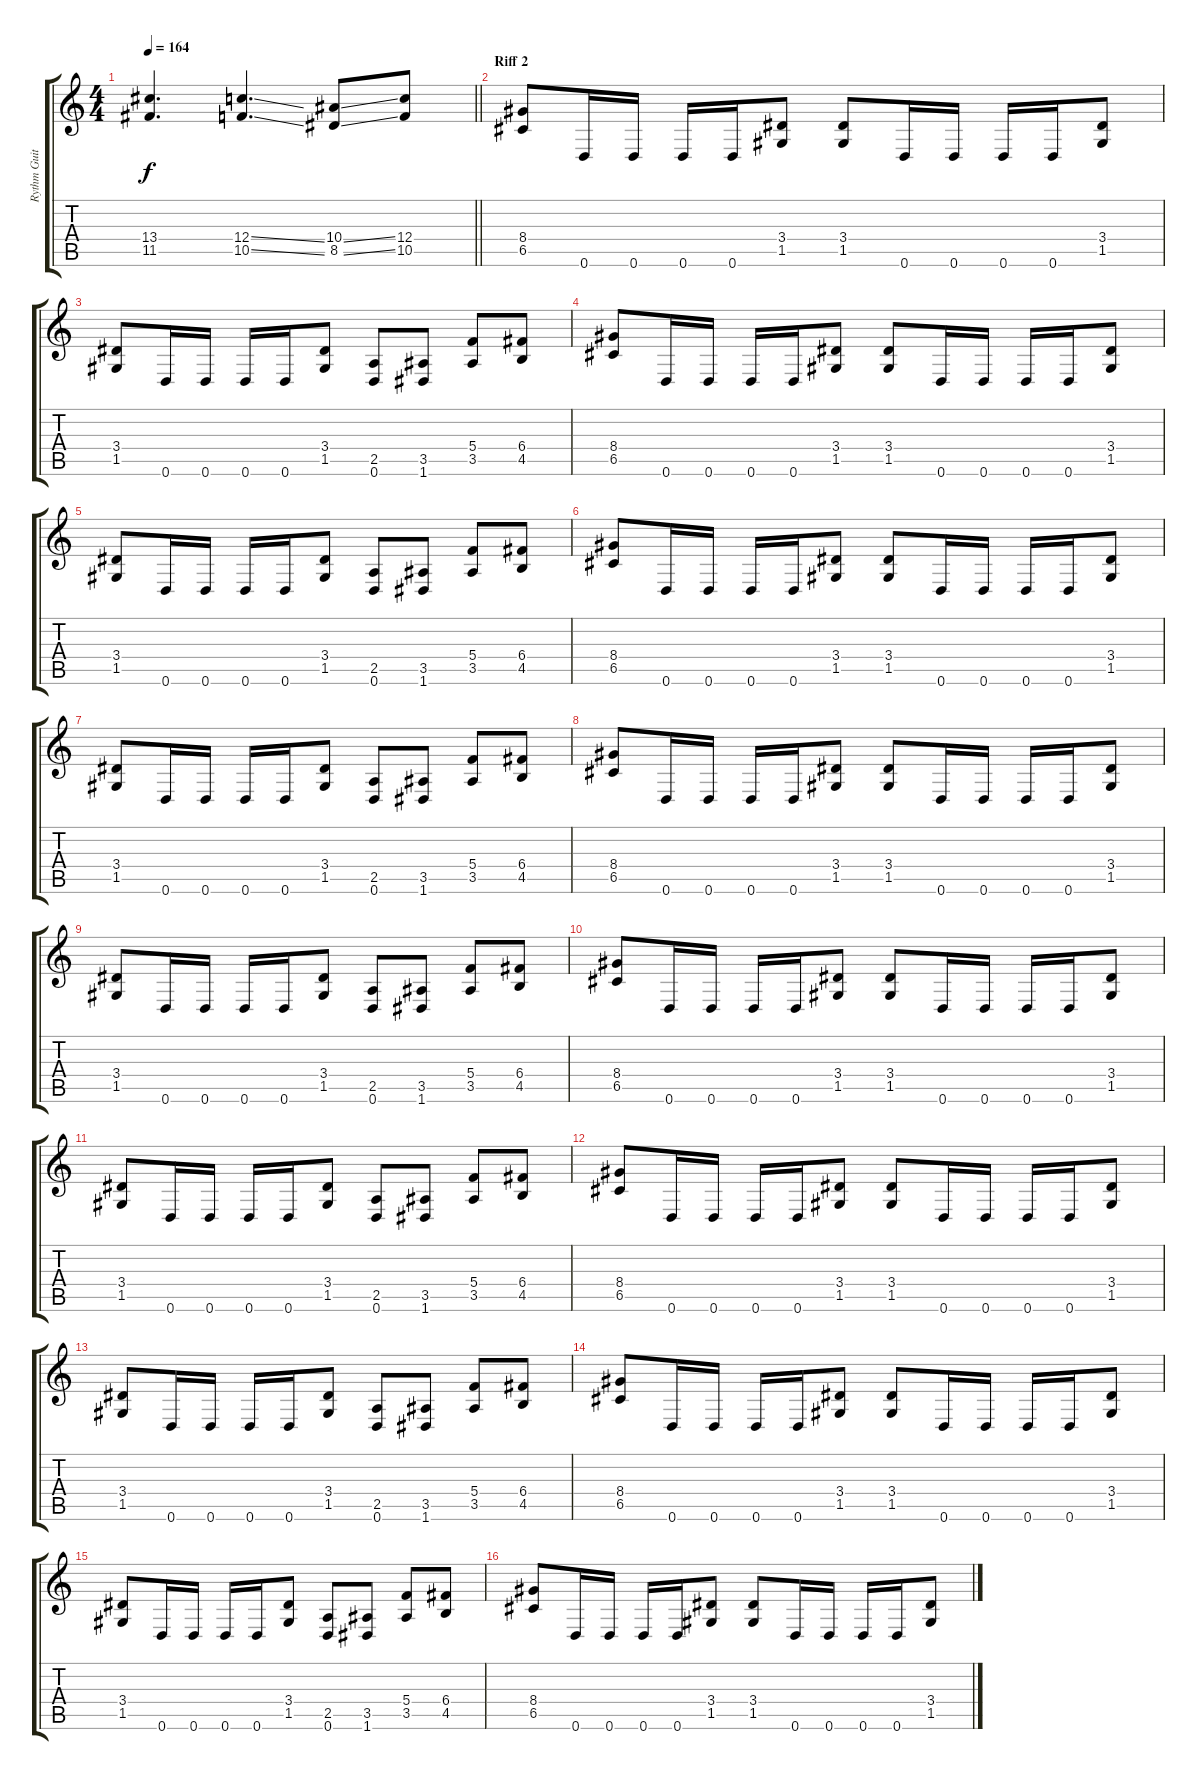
\track ("Rythm Guitar" "Rythm Guit") {instrument distortionguitar}
\staff {score tabs}
\tuning (D4 A3 F3 C3 G2 D2) {hide}
\ts (4 4)
\tempo 164
\clef g2
\barLineRight lightlight
\ks c
(13.4 11.5).4{d dy f} (12.4{ss} 10.5{ss}).4{d} (10.4{ss} 8.5{ss}).8 (12.4 10.5).8 |
\section ("" "Riff 2")
(8.4 6.5).8 0.6.16 0.6.16 0.6.16 0.6.16 (3.4 1.5).8 (3.4 1.5).8 0.6.16 0.6.16 0.6.16 0.6.16 (3.4 1.5).8 |
(3.4 1.5).8 0.6.16 0.6.16 0.6.16 0.6.16 (3.4 1.5).8 (2.5 0.6).8 (3.5 1.6).8 (5.4 3.5).8 (6.4 4.5).8 |
(8.4 6.5).8 0.6.16 0.6.16 0.6.16 0.6.16 (3.4 1.5).8 (3.4 1.5).8 0.6.16 0.6.16 0.6.16 0.6.16 (3.4 1.5).8 |
(3.4 1.5).8 0.6.16 0.6.16 0.6.16 0.6.16 (3.4 1.5).8 (2.5 0.6).8 (3.5 1.6).8 (5.4 3.5).8 (6.4 4.5).8 |
(8.4 6.5).8 0.6.16 0.6.16 0.6.16 0.6.16 (3.4 1.5).8 (3.4 1.5).8 0.6.16 0.6.16 0.6.16 0.6.16 (3.4 1.5).8 |
(3.4 1.5).8 0.6.16 0.6.16 0.6.16 0.6.16 (3.4 1.5).8 (2.5 0.6).8 (3.5 1.6).8 (5.4 3.5).8 (6.4 4.5).8 |
(8.4 6.5).8 0.6.16 0.6.16 0.6.16 0.6.16 (3.4 1.5).8 (3.4 1.5).8 0.6.16 0.6.16 0.6.16 0.6.16 (3.4 1.5).8 |
(3.4 1.5).8 0.6.16 0.6.16 0.6.16 0.6.16 (3.4 1.5).8 (2.5 0.6).8 (3.5 1.6).8 (5.4 3.5).8 (6.4 4.5).8 |
(8.4 6.5).8 0.6.16 0.6.16 0.6.16 0.6.16 (3.4 1.5).8 (3.4 1.5).8 0.6.16 0.6.16 0.6.16 0.6.16 (3.4 1.5).8 |
(3.4 1.5).8 0.6.16 0.6.16 0.6.16 0.6.16 (3.4 1.5).8 (2.5 0.6).8 (3.5 1.6).8 (5.4 3.5).8 (6.4 4.5).8 |
(8.4 6.5).8 0.6.16 0.6.16 0.6.16 0.6.16 (3.4 1.5).8 (3.4 1.5).8 0.6.16 0.6.16 0.6.16 0.6.16 (3.4 1.5).8 |
(3.4 1.5).8 0.6.16 0.6.16 0.6.16 0.6.16 (3.4 1.5).8 (2.5 0.6).8 (3.5 1.6).8 (5.4 3.5).8 (6.4 4.5).8 |
(8.4 6.5).8 0.6.16 0.6.16 0.6.16 0.6.16 (3.4 1.5).8 (3.4 1.5).8 0.6.16 0.6.16 0.6.16 0.6.16 (3.4 1.5).8 |
(3.4 1.5).8 0.6.16 0.6.16 0.6.16 0.6.16 (3.4 1.5).8 (2.5 0.6).8 (3.5 1.6).8 (5.4 3.5).8 (6.4 4.5).8 |
(8.4 6.5).8 0.6.16 0.6.16 0.6.16 0.6.16 (3.4 1.5).8 (3.4 1.5).8 0.6.16 0.6.16 0.6.16 0.6.16 (3.4 1.5).8
